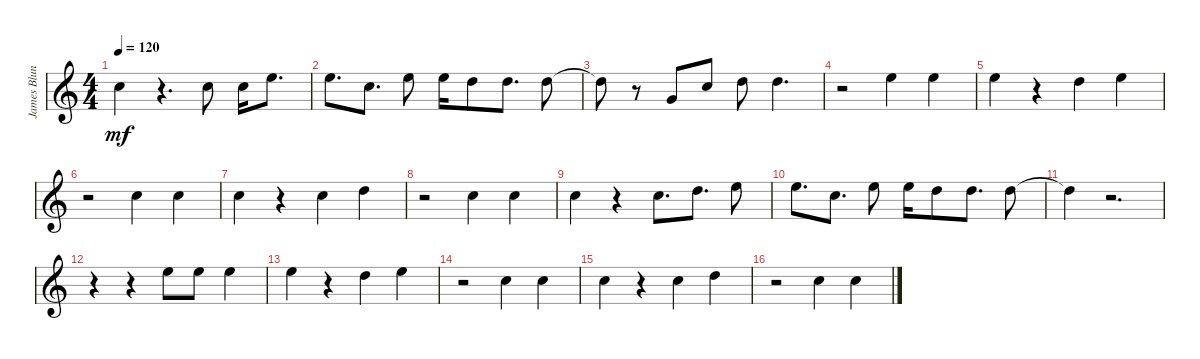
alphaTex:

\track ("James Blunt - Bonfire Heart 2013" "James Blun") {instrument acousticgrandpiano}
\staff {score}
\tuning (E4 B3 G3 D3 A2 E2 B1) {hide}
\ts (4 4)
\tempo 120
\clef g2
\ks c
8.1.4{dy mf} r.4{d} 8.1.8 8.1.16 12.1.8{d} |
12.1.8{d} 8.1.8{d} 12.1.8 12.1.16 10.1.8 10.1.8{d} 10.1.8 |
10.1{t}.8 r.8 3.1.8 8.1.8 10.1.8 10.1.4{d} |
r.2 12.1.4 12.1.4 |
12.1.4 r.4 10.1.4 12.1.4 |
r.2 8.1.4 8.1.4 |
8.1.4 r.4 8.1.4 10.1.4 |
r.2 8.1.4 8.1.4 |
8.1.4 r.4 8.1.8{d} 10.1.8{d} 12.1.8 |
12.1.8{d} 8.1.8{d} 12.1.8 12.1.16 10.1.8 10.1.8{d} 10.1.8 |
10.1{t}.4 r.2{d} |
r.4 r.4 12.1.8 12.1.8 12.1.4 |
12.1.4 r.4 10.1.4 12.1.4 |
r.2 8.1.4 8.1.4 |
8.1.4 r.4 8.1.4 10.1.4 |
r.2 8.1.4 8.1.4
